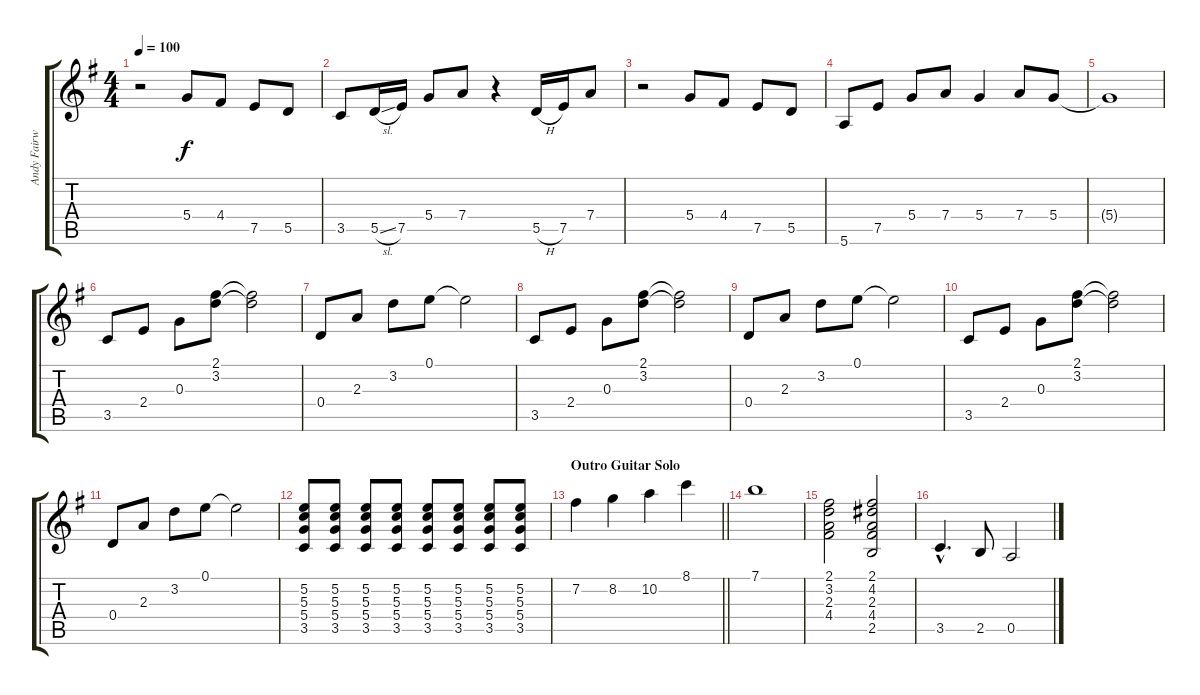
\track ("Andy Fairweatherlow Guitar" "Andy Fairw") {instrument electricguitarclean}
\staff {score tabs}
\tuning (E4 B3 G3 D3 A2 E2) {hide}
\ts (4 4)
\tempo 100
\clef g2
\ks g
r.2{dy f} 5.4.8 4.4.8 7.5.8 5.5.8 |
3.5.8 5.5{sl}.16 7.5.16 5.4.8 7.4.8 r.4 5.5{h}.16 7.5.16 7.4.8 |
r.2 5.4.8 4.4.8 7.5.8 5.5.8 |
5.6.8 7.5.8 5.4.8 7.4.8 5.4.4 7.4.8 5.4.8 |
5.4{t}.1 |
3.5.8 2.4.8 0.3.8 (2.1 3.2).8 (2.1{t} 3.2{t}).2 |
0.4.8 2.3.8 3.2.8 0.1.8 0.1{t}.2 |
3.5.8 2.4.8 0.3.8 (2.1 3.2).8 (2.1{t} 3.2{t}).2 |
0.4.8 2.3.8 3.2.8 0.1.8 0.1{t}.2 |
3.5.8 2.4.8 0.3.8 (2.1 3.2).8 (2.1{t} 3.2{t}).2 |
0.4.8 2.3.8 3.2.8 0.1.8 0.1{t}.2 |
(5.2 5.3 5.4 3.5).8 (5.2 5.3 5.4 3.5).8 (5.2 5.3 5.4 3.5).8 (5.2 5.3 5.4 3.5).8 (5.2 5.3 5.4 3.5).8 (5.2 5.3 5.4 3.5).8 (5.2 5.3 5.4 3.5).8 (5.2 5.3 5.4 3.5).8 |
\section ("" "Outro Guitar Solo")
\barLineRight lightlight
7.2.4 8.2.4 10.2.4 8.1.4 |
7.1.1{volume 11 instrument electricguitarclean} |
(2.1 3.2 2.3 4.4).2 (2.1 4.2 2.3 4.4 2.5).2 |
3.5{hac}.4{d} 2.5.8 0.5.2
